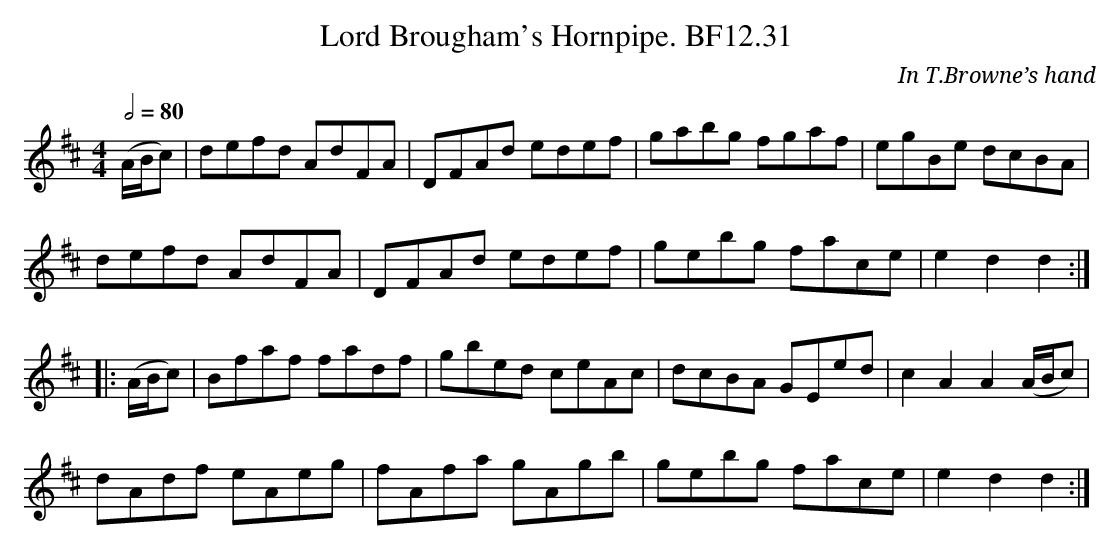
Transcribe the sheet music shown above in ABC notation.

X:1
T:Lord Brougham's Hornpipe. BF12.31
M:4/4
L:1/8
Q:1/2=80
C:In T.Browne’s hand
K:D
(A/B/c)|defd AdFA|DFAd edef|gabg fgaf|egBe dcBA|
defd AdFA|DFAd edef|gebg face|e2d2d2:|
|:(A/B/c)|Bfaf fadf|gbed ceAc|dcBA GEed|c2A2A2(A/B/c)|
dAdf eAeg|fAfa gAgb|gebg face|e2d2d2:|
